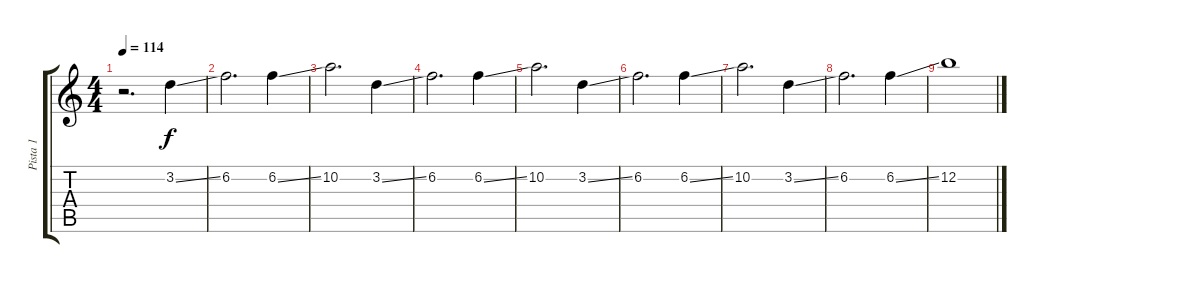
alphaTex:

\track ("Pista 1" "Pista 1") {instrument electricguitarjazz}
\staff {score tabs}
\tuning (E4 B3 G3 D3 A2 E2) {hide}
\ts (4 4)
\tempo 114
\clef g2
\ks c
r.2{d dy f} 3.2{ss}.4 |
6.2.2{d} 6.2{ss}.4 |
10.2.2{d} 3.2{ss}.4 |
6.2.2{d} 6.2{ss}.4 |
10.2.2{d} 3.2{ss}.4 |
6.2.2{d} 6.2{ss}.4 |
10.2.2{d} 3.2{ss}.4 |
6.2.2{d} 6.2{ss}.4 |
12.2.1
